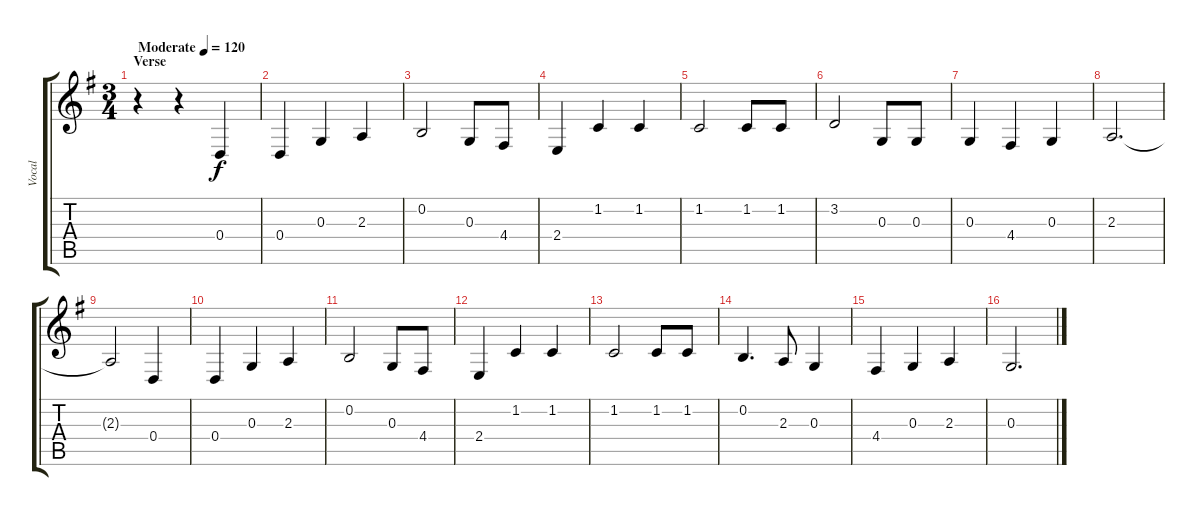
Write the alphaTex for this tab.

\track ("Vocal" "Vocal") {instrument tenorsax}
\staff {score tabs}
\tuning (E4 B3 G3 D3 A2 E2) {hide}
\ts (3 4)
\section ("" "Verse")
\tempo (120 "Moderate")
\clef g2
\ks g
r.4{dy f instrument tenorsax} r.4 0.4.4 |
0.4.4 0.3.4 2.3.4 |
0.2.2 0.3.8 4.4.8 |
2.4.4 1.2.4 1.2.4 |
1.2.2 1.2.8 1.2.8 |
3.2.2 0.3.8 0.3.8 |
0.3.4 4.4.4 0.3.4 |
2.3.2{d} |
2.3{t}.2 0.4.4 |
0.4.4 0.3.4 2.3.4 |
0.2.2 0.3.8 4.4.8 |
2.4.4 1.2.4 1.2.4 |
1.2.2 1.2.8 1.2.8 |
0.2.4{d} 2.3.8 0.3.4 |
4.4.4 0.3.4 2.3.4 |
0.3.2{d}
